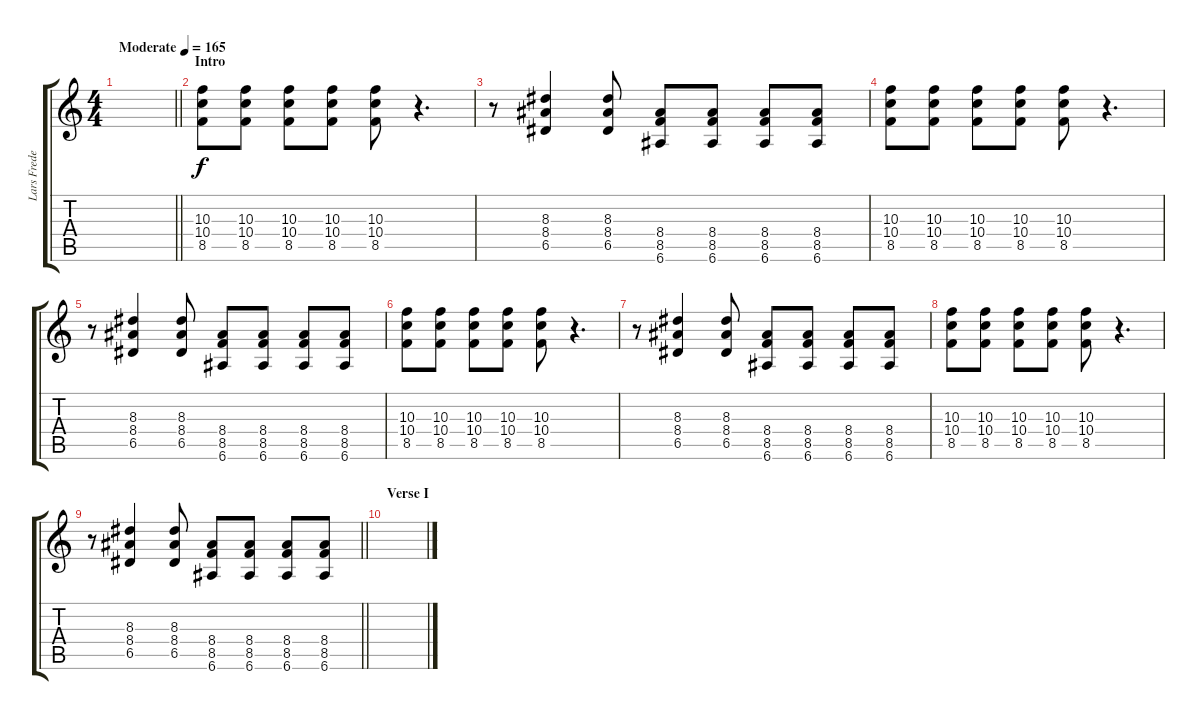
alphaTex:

\track ("Lars Frederiksen" "Lars Frede") {instrument distortionguitar}
\staff {score tabs}
\tuning (E4 B3 G3 D3 A2 E2) {hide}
\ts (4 4)
\tempo (165 "Moderate")
\clef g2
\barLineRight lightlight
\ks c
|
\section ("" "Intro")
(10.3 10.4 8.5).8 (10.3 10.4 8.5).8 (10.3 10.4 8.5).8 (10.3 10.4 8.5).8 (10.3 10.4 8.5).8 r.4{d} |
r.8 (8.3 8.4 6.5).4 (8.3 8.4 6.5).8 (8.4 8.5 6.6).8 (8.4 8.5 6.6).8 (8.4 8.5 6.6).8 (8.4 8.5 6.6).8 |
(10.3 10.4 8.5).8 (10.3 10.4 8.5).8 (10.3 10.4 8.5).8 (10.3 10.4 8.5).8 (10.3 10.4 8.5).8 r.4{d} |
r.8 (8.3 8.4 6.5).4 (8.3 8.4 6.5).8 (8.4 8.5 6.6).8 (8.4 8.5 6.6).8 (8.4 8.5 6.6).8 (8.4 8.5 6.6).8 |
(10.3 10.4 8.5).8 (10.3 10.4 8.5).8 (10.3 10.4 8.5).8 (10.3 10.4 8.5).8 (10.3 10.4 8.5).8 r.4{d} |
r.8 (8.3 8.4 6.5).4 (8.3 8.4 6.5).8 (8.4 8.5 6.6).8 (8.4 8.5 6.6).8 (8.4 8.5 6.6).8 (8.4 8.5 6.6).8 |
(10.3 10.4 8.5).8 (10.3 10.4 8.5).8 (10.3 10.4 8.5).8 (10.3 10.4 8.5).8 (10.3 10.4 8.5).8 r.4{d} |
\barLineRight lightlight
r.8 (8.3 8.4 6.5).4 (8.3 8.4 6.5).8 (8.4 8.5 6.6).8 (8.4 8.5 6.6).8 (8.4 8.5 6.6).8 (8.4 8.5 6.6).8 |
\section ("" "Verse I")
